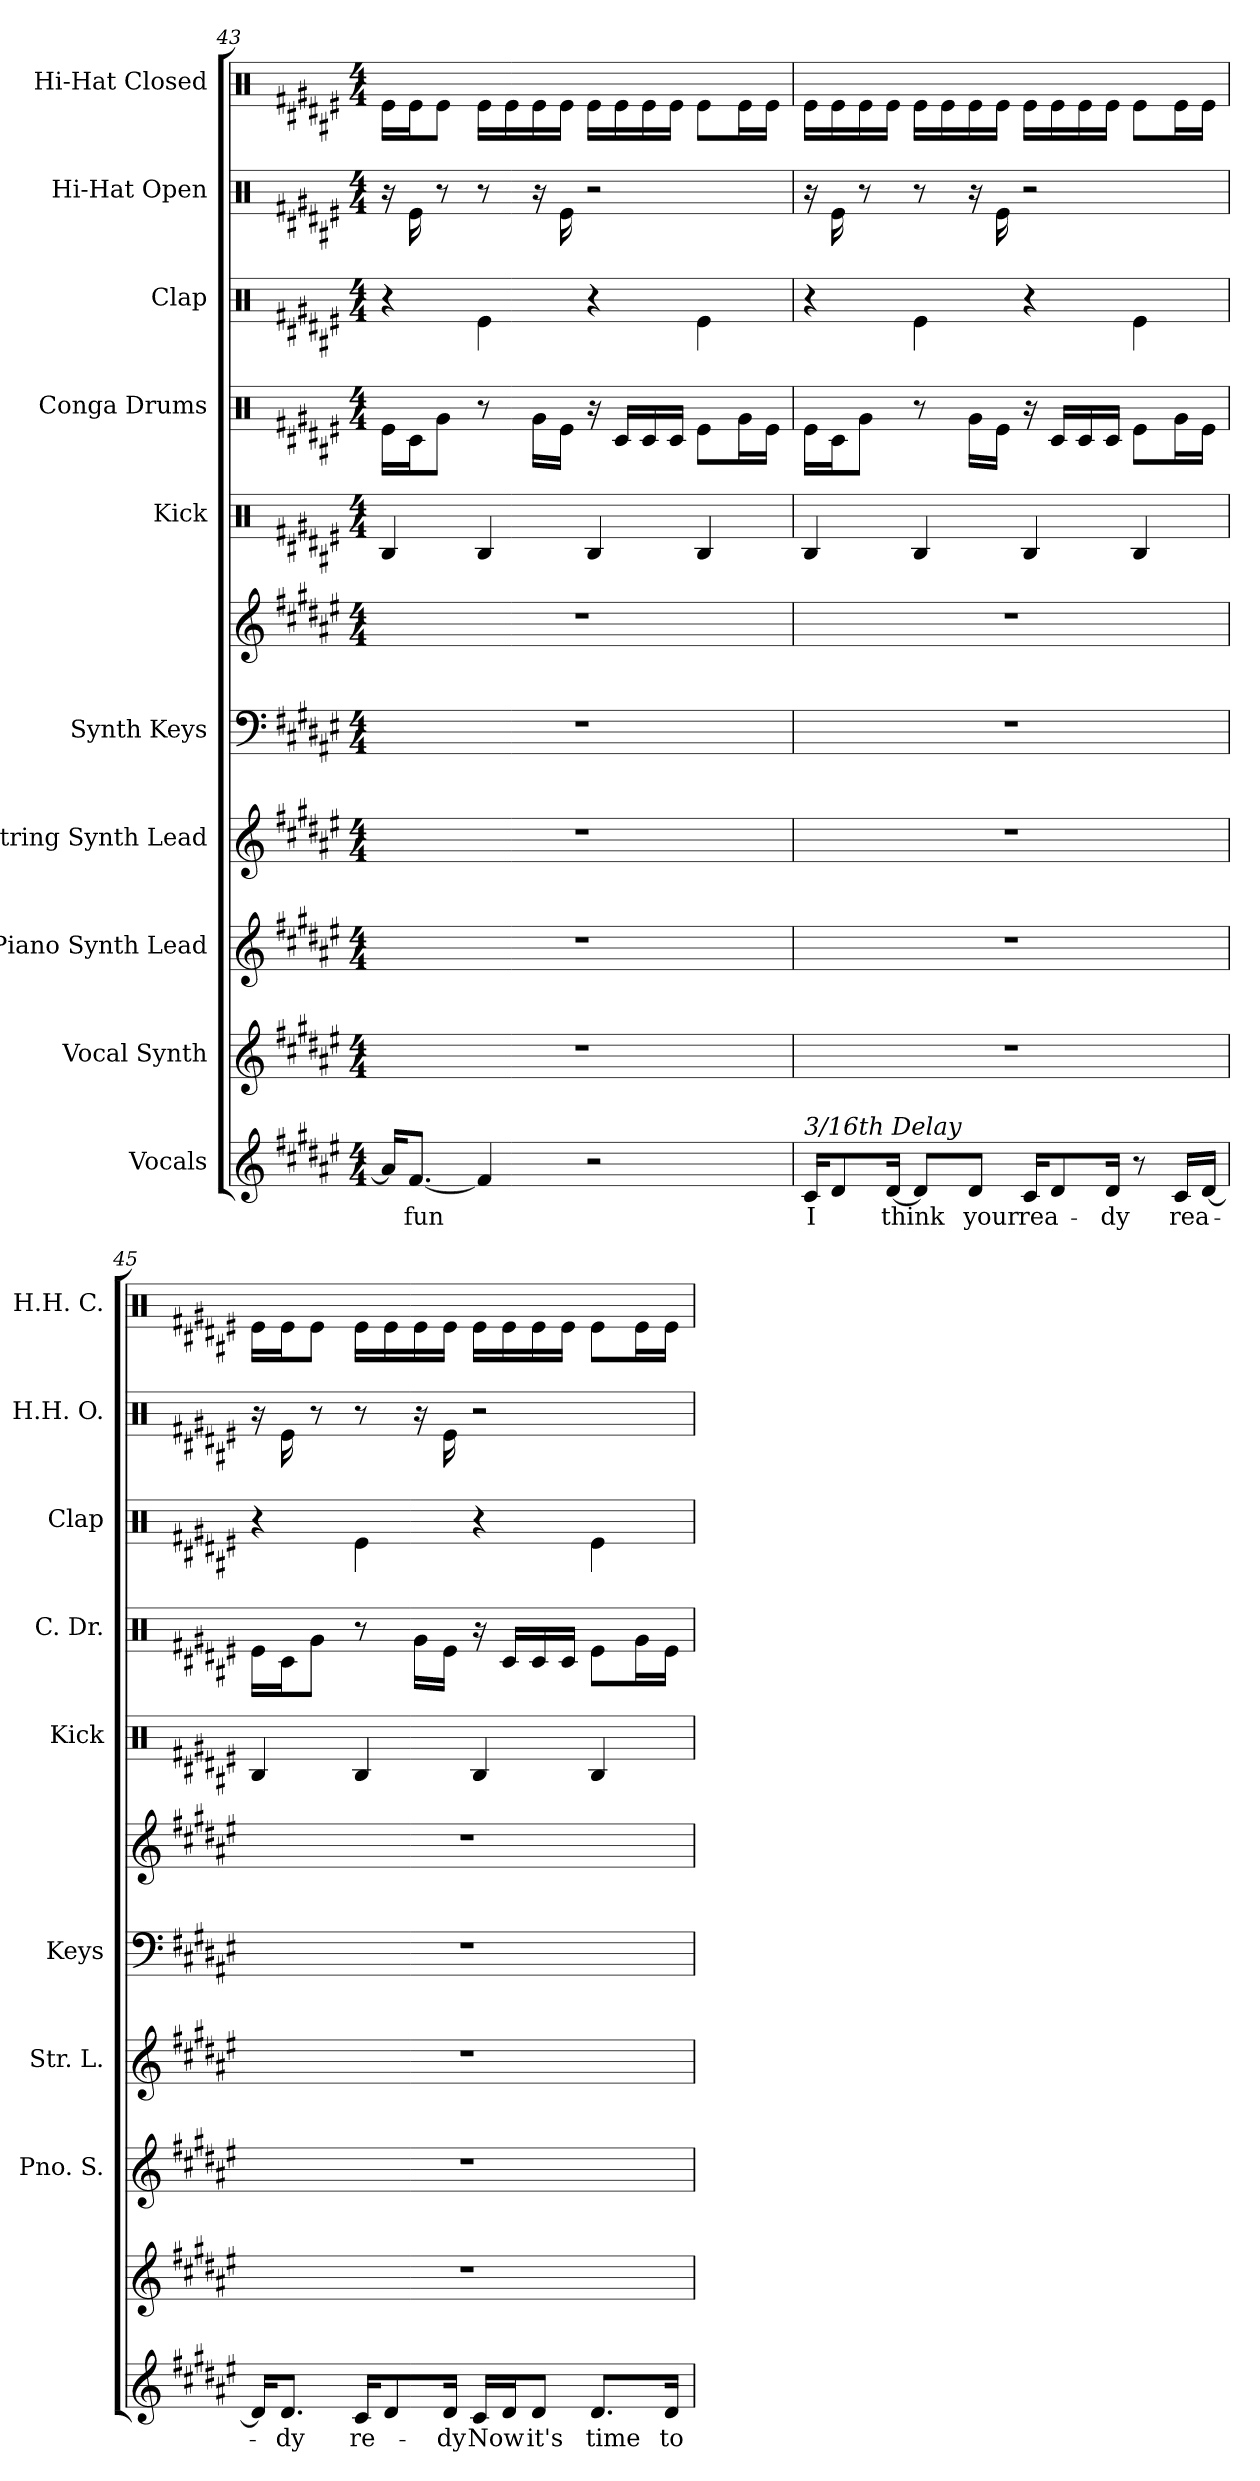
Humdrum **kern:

**kern	**text	**kern	**kern	**kern	**kern	**kern	**kern	**kern	**kern	**kern	**kern
*part10	*part10	*part9	*part8	*part7	*part6	*part6	*part5	*part4	*part3	*part2	*part1
*staff11	*staff11	*staff10	*staff9	*staff8	*staff7	*staff6	*staff5	*staff4	*staff3	*staff2	*staff1
*I"Vocals	*	*I"Vocal Synth	*I"Piano Synth Lead	*I"String Synth Lead	*I"Synth Keys	*	*I"Kick	*I"Conga Drums	*I"Clap	*I"Hi-Hat Open	*I"Hi-Hat Closed
*	*	*	*I'Pno. S.	*I'Str. L.	*I'Keys	*	*I'Kick	*I'C. Dr.	*I'Clap	*I'H.H. O.	*I'H.H. C.
*clefG2	*	*clefG2	*clefG2	*clefG2	*clefF4	*clefG2	*clefX	*clefX	*clefX	*clefX	*clefX
*k[f#c#g#d#a#e#]	*	*k[f#c#g#d#a#e#]	*k[f#c#g#d#a#e#]	*k[f#c#g#d#a#e#]	*k[f#c#g#d#a#e#]	*k[f#c#g#d#a#e#]	*k[f#c#g#d#a#e#]	*k[f#c#g#d#a#e#]	*k[f#c#g#d#a#e#]	*k[f#c#g#d#a#e#]	*k[f#c#g#d#a#e#]
*F#:	*	*F#:	*F#:	*F#:	*F#:	*F#:	*F#:	*F#:	*F#:	*F#:	*F#:
*M4/4	*	*M4/4	*M4/4	*M4/4	*M4/4	*M4/4	*M4/4	*M4/4	*M4/4	*M4/4	*M4/4
=43	=43	=43	=43	=43	=43	=43	=43	=43	=43	=43	=43
16a#/KL]	.	1r	1r	1r	1r	1r	4RB/	16Re\LL	4r	16r	16Re\LL
!	!LO:LY:b	!	!	!	!	!	!	!	!	!	!
[8.f#/J	fun	.	.	.	.	.	.	16Rc\J	.	16Re\	16Re\J
.	.	.	.	.	.	.	.	8Rg\J	.	8r	8Re\J
4f#/]	.	.	.	.	.	.	4RB/	8r	4Re\	8r	16Re\LL
.	.	.	.	.	.	.	.	.	.	.	16Re\
.	.	.	.	.	.	.	.	16Rg\LL	.	16r	16Re\
.	.	.	.	.	.	.	.	16Re\JJ	.	16Re\	16Re\JJ
2r	.	.	.	.	.	.	4RB/	16r	4r	2r	16Re\LL
.	.	.	.	.	.	.	.	16Rc/LL	.	.	16Re\
.	.	.	.	.	.	.	.	16Rc/	.	.	16Re\
.	.	.	.	.	.	.	.	16Rc/JJ	.	.	16Re\JJ
.	.	.	.	.	.	.	4RB/	8Re\L	4Re\	.	8Re\L
.	.	.	.	.	.	.	.	16Rg\L	.	.	16Re\L
.	.	.	.	.	.	.	.	16Re\JJ	.	.	16Re\JJ
=44	=44	=44	=44	=44	=44	=44	=44	=44	=44	=44	=44
!LO:TX:a:i:t=3/16th Delay	!	!	!	!	!	!	!	!	!	!	!
!	!LO:LY:b	!	!	!	!	!	!	!	!	!	!
16c#/KL	I	1r	1r	1r	1r	1r	4RB/	16Re\LL	4r	16r	16Re\LL
8d#/	.	.	.	.	.	.	.	16Rc\J	.	16Re\	16Re\
.	.	.	.	.	.	.	.	8Rg\J	.	8r	16Re\
!	!LO:LY:b	!	!	!	!	!	!	!	!	!	!
[16d#/Jk	think	.	.	.	.	.	.	.	.	.	16Re\JJ
8d#/L]	.	.	.	.	.	.	4RB/	8r	4Re\	8r	16Re\LL
.	.	.	.	.	.	.	.	.	.	.	16Re\
!	!LO:LY:b	!	!	!	!	!	!	!	!	!	!
8d#/J	your	.	.	.	.	.	.	16Rg\LL	.	16r	16Re\
.	.	.	.	.	.	.	.	16Re\JJ	.	16Re\	16Re\JJ
!	!LO:LY:b	!	!	!	!	!	!	!	!	!	!
16c#/KL	rea-	.	.	.	.	.	4RB/	16r	4r	2r	16Re\LL
8d#/	.	.	.	.	.	.	.	16Rc/LL	.	.	16Re\
.	.	.	.	.	.	.	.	16Rc/	.	.	16Re\
!	!LO:LY:b	!	!	!	!	!	!	!	!	!	!
16d#/Jk	-dy	.	.	.	.	.	.	16Rc/JJ	.	.	16Re\JJ
8r	.	.	.	.	.	.	4RB/	8Re\L	4Re\	.	8Re\L
!	!LO:LY:b	!	!	!	!	!	!	!	!	!	!
16c#/LL	rea-	.	.	.	.	.	.	16Rg\L	.	.	16Re\L
[16d#/JJ	.	.	.	.	.	.	.	16Re\JJ	.	.	16Re\JJ
!!LO:PB:g=z
=45	=45	=45	=45	=45	=45	=45	=45	=45	=45	=45	=45
16d#/KL]	.	1r	1r	1r	1r	1r	4RB/	16Re\LL	4r	16r	16Re\LL
!	!LO:LY:b	!	!	!	!	!	!	!	!	!	!
8.d#/J	-dy	.	.	.	.	.	.	16Rc\J	.	16Re\	16Re\J
.	.	.	.	.	.	.	.	8Rg\J	.	8r	8Re\J
!	!LO:LY:b	!	!	!	!	!	!	!	!	!	!
16c#/KL	re-	.	.	.	.	.	4RB/	8r	4Re\	8r	16Re\LL
8d#/	.	.	.	.	.	.	.	.	.	.	16Re\
.	.	.	.	.	.	.	.	16Rg\LL	.	16r	16Re\
!	!LO:LY:b	!	!	!	!	!	!	!	!	!	!
16d#/Jk	-dy	.	.	.	.	.	.	16Re\JJ	.	16Re\	16Re\JJ
!	!LO:LY:b	!	!	!	!	!	!	!	!	!	!
16c#/LL	Now	.	.	.	.	.	4RB/	16r	4r	2r	16Re\LL
16d#/J	.	.	.	.	.	.	.	16Rc/LL	.	.	16Re\
!	!LO:LY:b	!	!	!	!	!	!	!	!	!	!
8d#/J	it's	.	.	.	.	.	.	16Rc/	.	.	16Re\
.	.	.	.	.	.	.	.	16Rc/JJ	.	.	16Re\JJ
!	!LO:LY:b	!	!	!	!	!	!	!	!	!	!
8.d#/L	time	.	.	.	.	.	4RB/	8Re\L	4Re\	.	8Re\L
.	.	.	.	.	.	.	.	16Rg\L	.	.	16Re\L
!	!LO:LY:b	!	!	!	!	!	!	!	!	!	!
16d#/Jk	to	.	.	.	.	.	.	16Re\JJ	.	.	16Re\JJ
=	=	=	=	=	=	=	=	=	=	=	=
*-	*-	*-	*-	*-	*-	*-	*-	*-	*-	*-	*-
